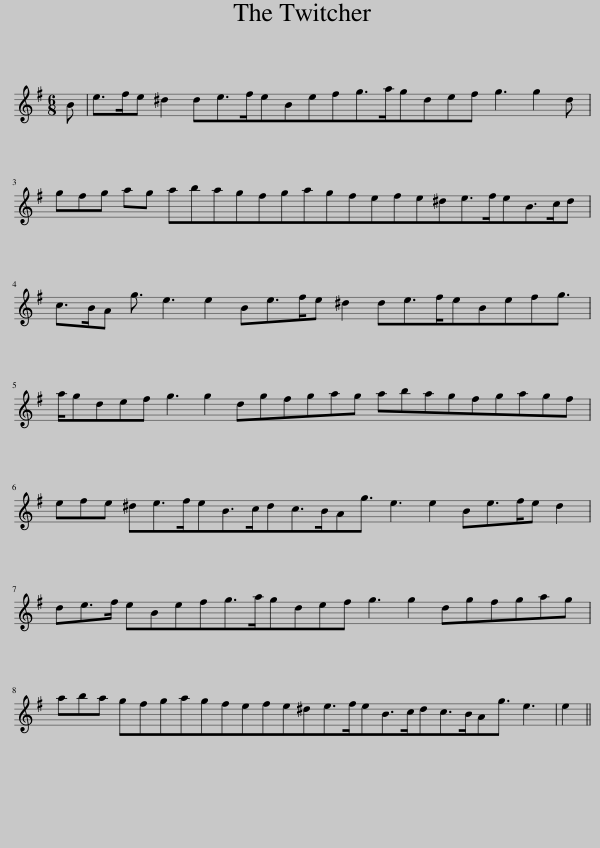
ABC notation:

X:1
L:1/8
M:6/8
I:linebreak $
K:Emin
V:1 treble
V:1
 B | e>fe ^d2 de>feBefg>agdef g3 g2 d |$ gfg ag abagfgagfefe^de>feB>cd |$ c>BA g3/2 e3 e2 Be>fe ^d2 de>feBefg3/2 |$ a/gdef g3 g2 dgfgag abagfgagf |$ %5
 efe ^de>feB>cdc>BAg3/2 e3 e2 Be>fe d2 |$ de>f eBefg>agdef g3 g2 dgfgag |$ aba gfgagfefe^de>feB>cdc>BAg3/2 e3 | e2 || %9
